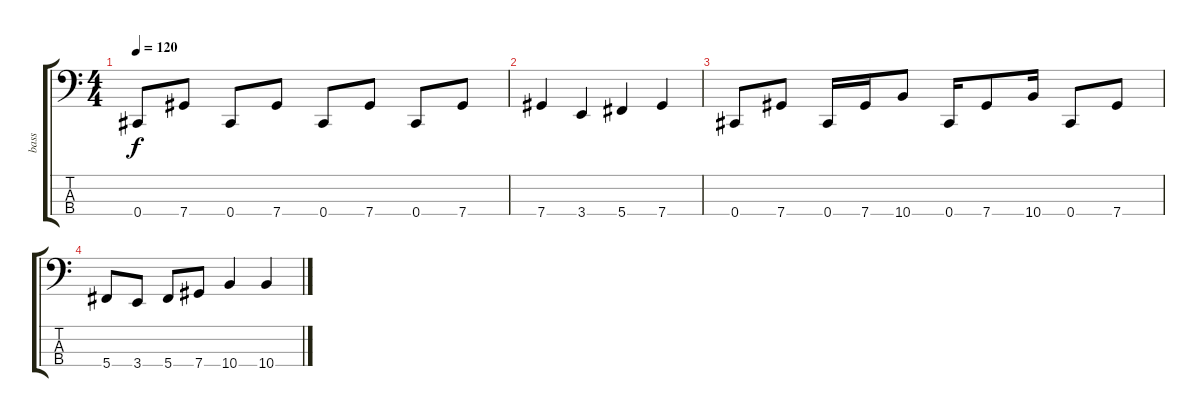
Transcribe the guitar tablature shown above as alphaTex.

\track ("bass" "bass") {instrument electricbassfinger}
\staff {score tabs}
\tuning (E2 B1 Gb1 Db1) {hide}
\ts (4 4)
\tempo 120
\clef f4
\ks c
0.4.8{dy f} 7.4.8 0.4.8 7.4.8 0.4.8 7.4.8 0.4.8 7.4.8 |
7.4.4 3.4.4 5.4.4 7.4.4 |
0.4.8 7.4.8 0.4.16 7.4.16 10.4.8 0.4.16 7.4.8 10.4.16 0.4.8 7.4.8 |
5.4.8 3.4.8 5.4.8 7.4.8 10.4.4 10.4.4
